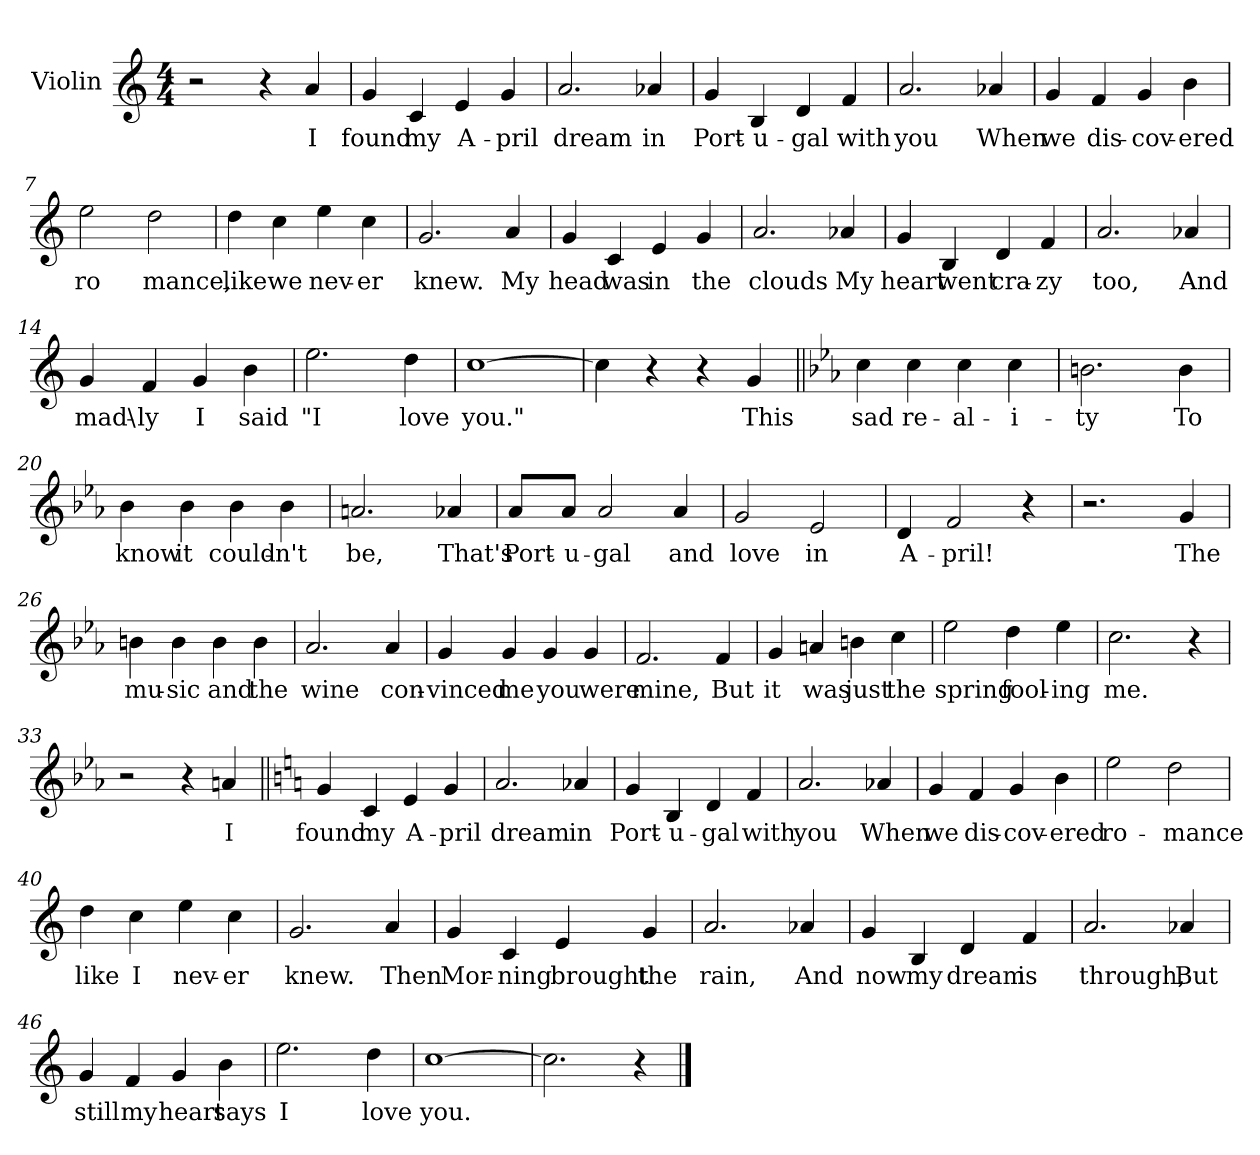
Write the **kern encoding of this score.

**kern	**text
*part1	*part1
*staff1	*staff1
*I"Violin	*
*I'Vln	*
*clefG2	*
*k[]	*
*C:	*
*M4/4	*
=1	=1
2r	.
4r	.
4a/	I
=2	=2
4g/	found
4c/	my
4e/	A-
4g/	-pril
=3	=3
2.a/	dream
4a-X/	in
=4	=4
4g/	Port-
4B/	-u-
4d/	-gal
4f/	with
!!LO:LB:g=z
=5	=5
2.a/	you
4a-X/	When
=6	=6
4g/	we
4f/	dis-
4g/	-cov-
4b\	-ered
=7	=7
2ee\	ro
2dd\	mance,
=8	=8
4dd\	like
4cc\	we
4ee\	nev-
4cc\	-er
!!LO:LB:g=z
=9	=9
2.g/	knew.
4a/	My
=10	=10
4g/	head
4c/	was
4e/	in
4g/	the
=11	=11
2.a/	clouds
4a-X/	My
=12	=12
4g/	heart
4B/	went
4d/	cra-
4f/	-zy
!!LO:LB:g=z
=13	=13
2.a/	too,
4a-X/	And
=14	=14
4g/	mad\-
4f/	-ly
4g/	I
4b\	said
=15	=15
2.ee\	"I
4dd\	love
=16	=16
[1cc	you."
!!LO:LB:g=z
=17	=17
4cc\]	.
4r	.
4r	.
4g/	This
=18||	=18||
*k[b-e-a-]	*
*E-:	*
4cc\	sad
4cc\	re-
4cc\	-al-
4cc\	-i-
=19	=19
2.bn\	-ty
4b\	To
=20	=20
4b-\	know
4b-\	it
4b-\	could-
4b-\	-n't
!!LO:LB:g=z
=21	=21
2.an/	be,
4a-X/	That's
=22	=22
8a-/L	Port-
8a-/J	-u-
2a-/	-gal
4a-/	and
=23	=23
2g/	love
2e-/	in
=24	=24
4d/	A-
2f/	-pril!
4r	.
=25	=25
2.r	.
4g/	The
!!LO:LB:g=z
=26	=26
4bn\	mu-
4b\	-sic
4b\	and
4b\	the
=27	=27
2.a-/	wine
4a-/	con-
=28	=28
4g/	-vinced
4g/	me
4g/	you
4g/	were
=29	=29
2.f/	mine,
4f/	But
=30	=30
4g/	it
4an/	was
4bn\	just
4cc\	the
!!LO:LB:g=z
=31	=31
2ee-\	spring
4dd\	fool-
4ee-\	-ing
=32	=32
2.cc\	me.
4r	.
=33	=33
2r	.
4r	.
4an/	I
=34||	=34||
*k[]	*
*C:	*
4g/	found
4c/	my
4e/	A-
4g/	-pril
=35	=35
2.a/	dream
4a-X/	in
!!LO:LB:g=z
=36	=36
4g/	Port-
4B/	-u-
4d/	-gal
4f/	with
=37	=37
2.a/	you
4a-X/	When
=38	=38
4g/	we
4f/	dis-
4g/	-cov-
4b\	-ered
=39	=39
2ee\	ro-
2dd\	-mance
=40	=40
4dd\	like
4cc\	I
4ee\	nev-
4cc\	-er
!!LO:LB:g=z
=41	=41
2.g/	knew.
4a/	Then
=42	=42
4g/	Mor-
4c/	-ning
4e/	brought
4g/	the
=43	=43
2.a/	rain,
4a-X/	And
=44	=44
4g/	now
4B/	my
4d/	dream
4f/	is
=45	=45
2.a/	through,
4a-X/	But
!!LO:LB:g=z
=46	=46
4g/	still
4f/	my
4g/	heart
4b\	says
=47	=47
2.ee\	I
4dd\	love
=48	=48
[1cc	you.
=49	=49
2.cc\]	.
4r	.
==	==
*-	*-
